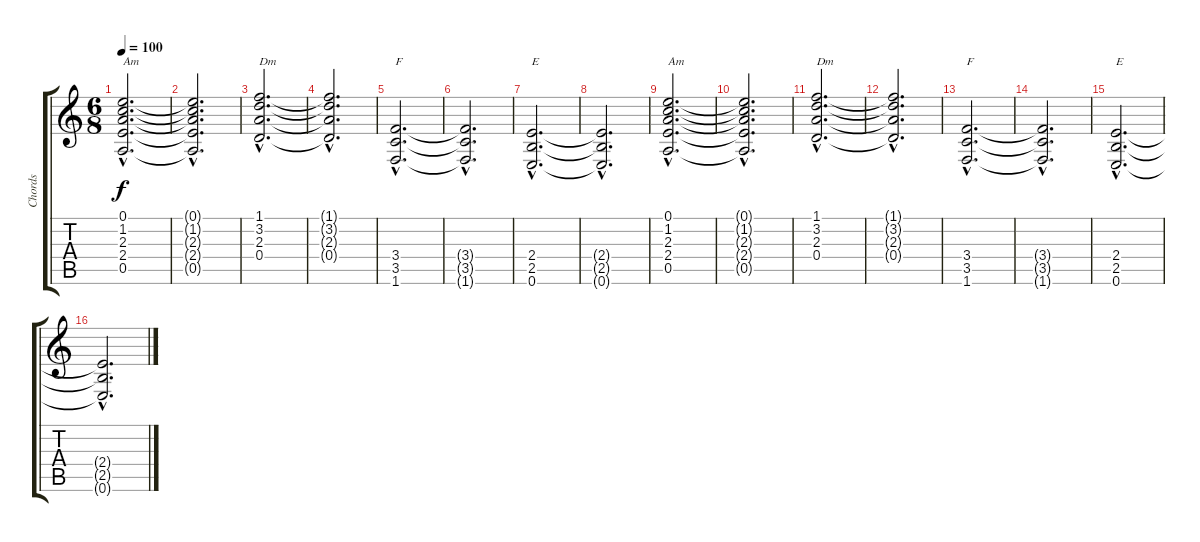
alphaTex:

\track ("Chords" "Chords") {instrument overdrivenguitar}
\staff {score tabs}
\tuning (E4 B3 G3 D3 A2 E2) {hide}
\ts (6 8)
\tempo 100
\clef g2
\ks c
(0.1{hac} 1.2{hac} 2.3{hac} 2.4{hac} 0.5{hac}).2{d txt "Am" dy f} |
(0.1{hac t} 1.2{hac t} 2.3{hac t} 2.4{hac t} 0.5{hac t}).2{d} |
(1.1{hac} 3.2{hac} 2.3{hac} 0.4{hac}).2{d txt "Dm"} |
(1.1{hac t} 3.2{hac t} 2.3{hac t} 0.4{hac t}).2{d} |
(3.4{hac} 3.5{hac} 1.6{hac}).2{d txt "F"} |
(3.4{hac t} 3.5{hac t} 1.6{hac t}).2{d} |
(2.4{hac} 2.5{hac} 0.6{hac}).2{d txt "E"} |
(2.4{hac t} 2.5{hac t} 0.6{hac t}).2{d} |
(0.1{hac} 1.2{hac} 2.3{hac} 2.4{hac} 0.5{hac}).2{d txt "Am"} |
(0.1{hac t} 1.2{hac t} 2.3{hac t} 2.4{hac t} 0.5{hac t}).2{d} |
(1.1{hac} 3.2{hac} 2.3{hac} 0.4{hac}).2{d txt "Dm"} |
(1.1{hac t} 3.2{hac t} 2.3{hac t} 0.4{hac t}).2{d} |
(3.4{hac} 3.5{hac} 1.6{hac}).2{d txt "F"} |
(3.4{hac t} 3.5{hac t} 1.6{hac t}).2{d} |
(2.4{hac} 2.5{hac} 0.6{hac}).2{d txt "E"} |
(2.4{hac t} 2.5{hac t} 0.6{hac t}).2{d}
